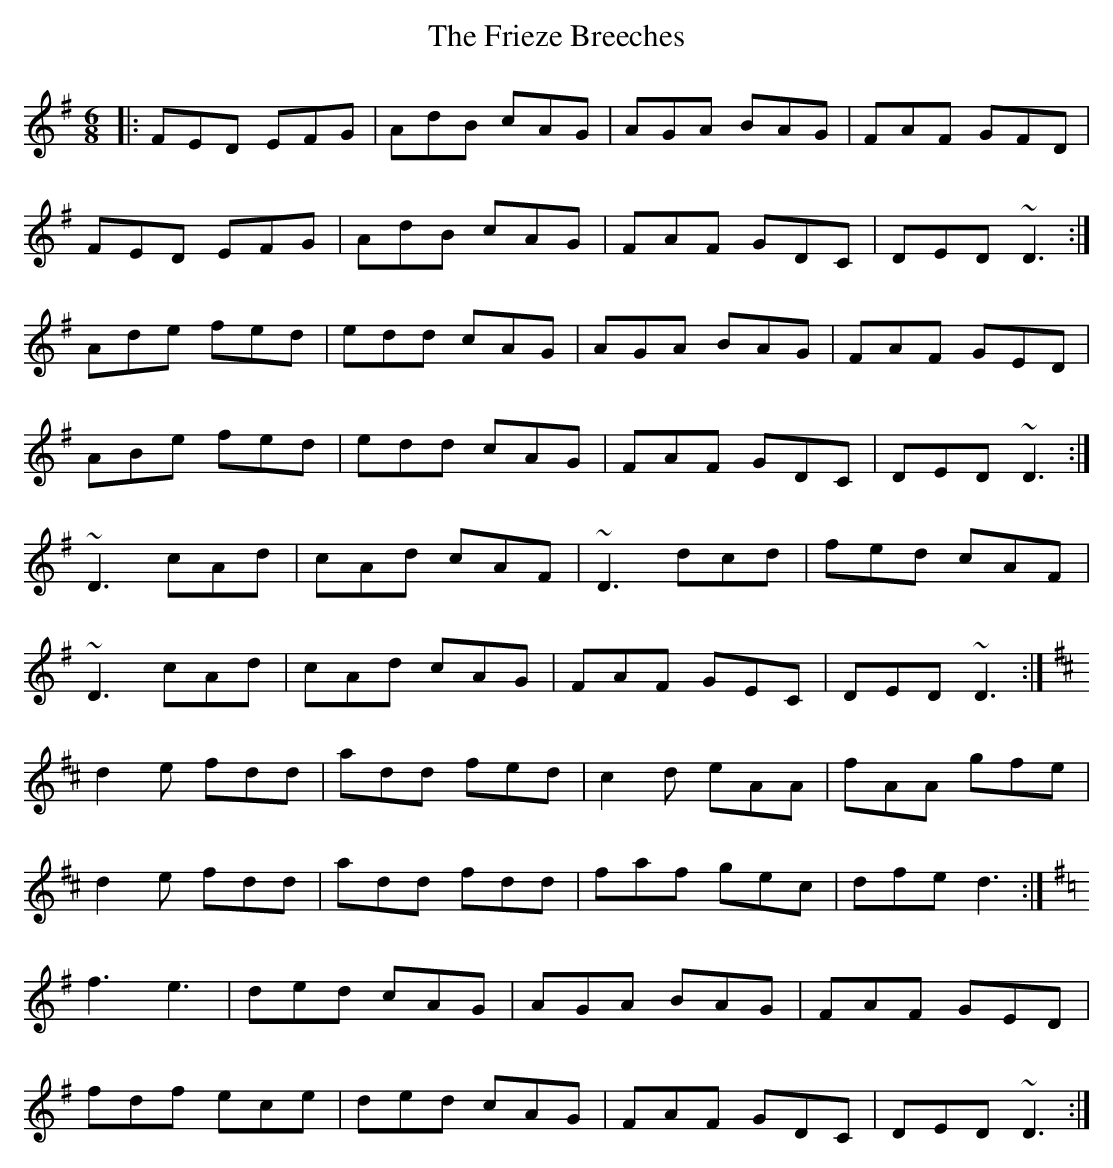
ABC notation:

X:1
T: The Frieze Breeches
M: 6/8
L: 1/8
K: Dmix
|:FED EFG|AdB cAG|AGA BAG|FAF GFD|
FED EFG|AdB cAG|FAF GDC|DED ~D3:|
Ade fed|edd cAG|AGA BAG|FAF GED|
ABe fed|edd cAG|FAF GDC|DED ~D3:|
~D3 cAd|cAd cAF|~D3 dcd|fed cAF|
~D3 cAd|cAd cAG|FAF GEC|DED ~D3:|[
K: D
d2 e fdd|add fed|c2 d eAA|fAA gfe|
d2 e fdd|add fdd|faf gec|dfe d3:|
K: Dmix
f3 e3|ded cAG|AGA BAG|FAF GED|
fdf ece|ded cAG|FAF GDC|DED ~D3:|
